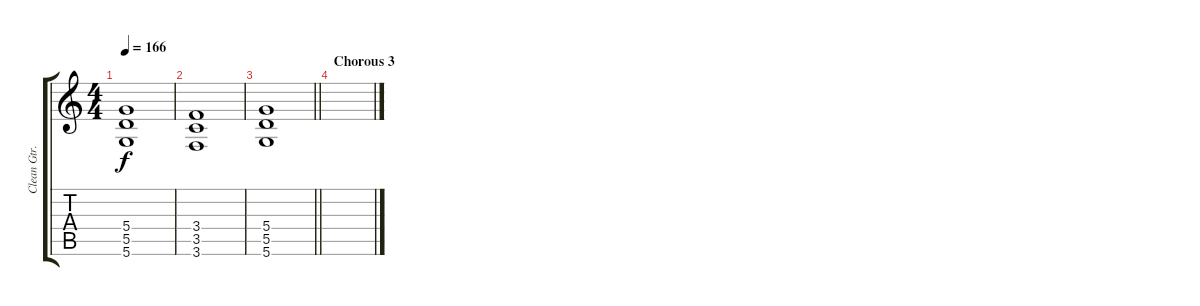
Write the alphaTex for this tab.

\track ("Clean Gtr. 1" "Clean Gtr.") {instrument electricguitarjazz}
\staff {score tabs}
\tuning (E4 B3 G3 D3 A2 D2) {hide}
\ts (4 4)
\tempo 166
\clef g2
\ks c
(5.4{t} 5.5{t} 5.6{t}).1{dy f} |
(3.4 3.5 3.6).1 |
\barLineRight lightlight
(5.4 5.5 5.6).1 |
\section ("" "Chorous 3")
